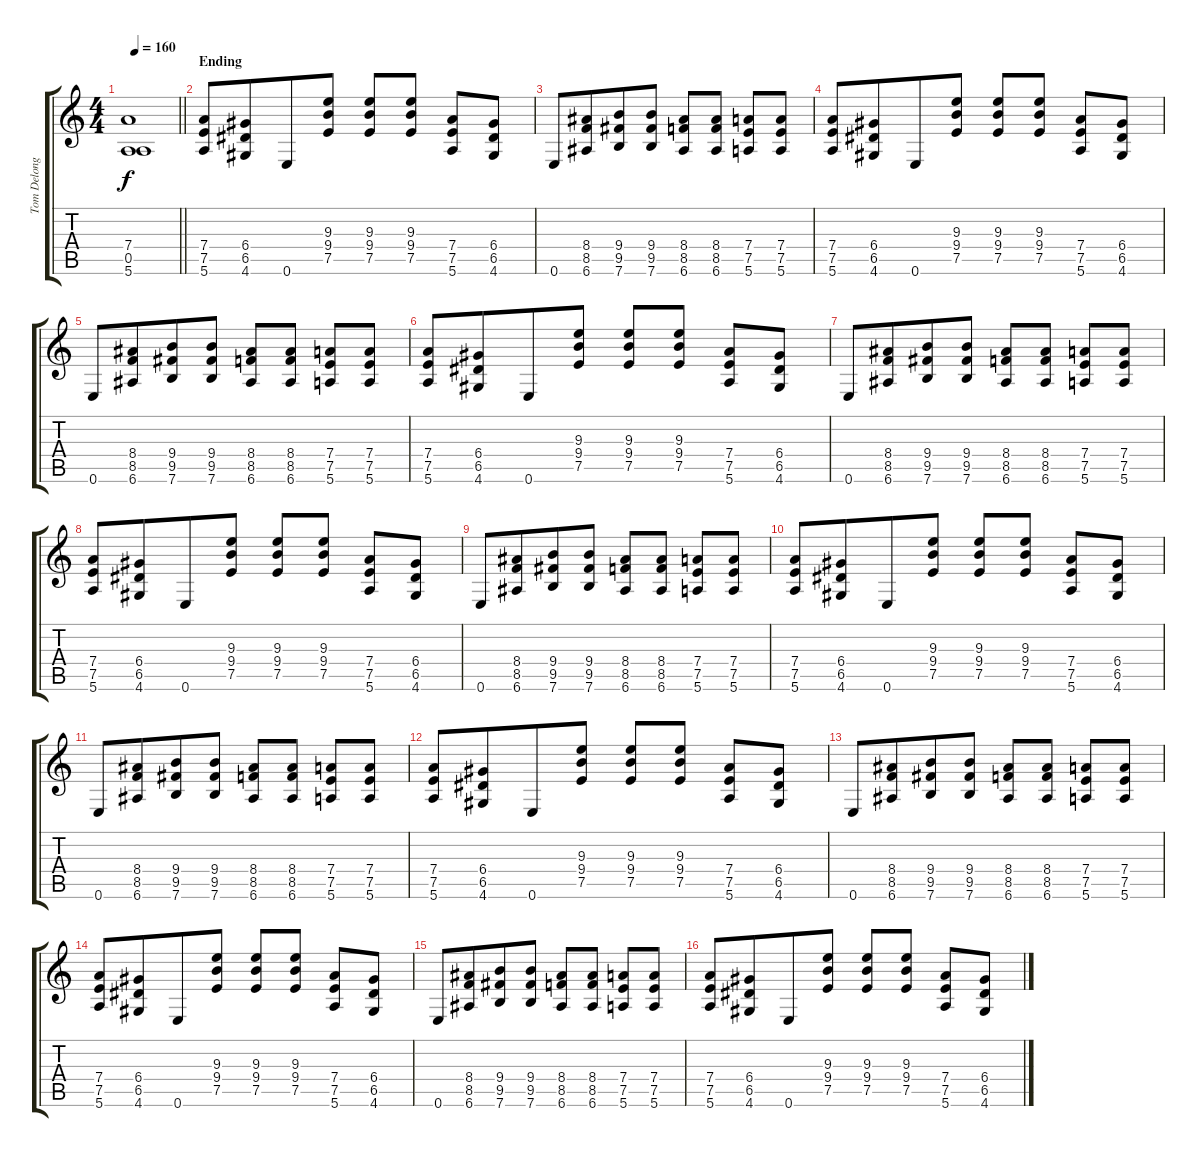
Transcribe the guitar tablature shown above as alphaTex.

\track ("Tom Delonge Distorted Guitar Right Ear" "Tom Delong") {instrument overdrivenguitar}
\staff {score tabs}
\tuning (E4 B3 G3 D3 A2 E2) {hide}
\ts (4 4)
\tempo 160
\clef g2
\barLineRight lightlight
\ks c
(7.4{t} 0.5{t} 5.6{t}).1{dy f} |
\section ("" "Ending")
(7.4 7.5 5.6).8 (6.4 6.5 4.6).8{beam merge} 0.6.8 (9.3 9.4 7.5).8 (9.3 9.4 7.5).8{beam merge} (9.3 9.4 7.5).8 (7.4 7.5 5.6).8{beam merge} (6.4 6.5 4.6).8 |
0.6.8{beam merge} (8.4 8.5 6.6).8{beam merge} (9.4 9.5 7.6).8{beam merge} (9.4 9.5 7.6).8 (8.4 8.5 6.6).8 (8.4 8.5 6.6).8 (7.4 7.5 5.6).8{beam merge} (7.4 7.5 5.6).8 |
(7.4 7.5 5.6).8 (6.4 6.5 4.6).8{beam merge} 0.6.8 (9.3 9.4 7.5).8 (9.3 9.4 7.5).8{beam merge} (9.3 9.4 7.5).8 (7.4 7.5 5.6).8{beam merge} (6.4 6.5 4.6).8 |
0.6.8{beam merge} (8.4 8.5 6.6).8{beam merge} (9.4 9.5 7.6).8{beam merge} (9.4 9.5 7.6).8 (8.4 8.5 6.6).8 (8.4 8.5 6.6).8 (7.4 7.5 5.6).8{beam merge} (7.4 7.5 5.6).8 |
(7.4 7.5 5.6).8 (6.4 6.5 4.6).8{beam merge} 0.6.8 (9.3 9.4 7.5).8 (9.3 9.4 7.5).8{beam merge} (9.3 9.4 7.5).8 (7.4 7.5 5.6).8{beam merge} (6.4 6.5 4.6).8 |
0.6.8{beam merge} (8.4 8.5 6.6).8{beam merge} (9.4 9.5 7.6).8{beam merge} (9.4 9.5 7.6).8 (8.4 8.5 6.6).8 (8.4 8.5 6.6).8 (7.4 7.5 5.6).8{beam merge} (7.4 7.5 5.6).8 |
(7.4 7.5 5.6).8 (6.4 6.5 4.6).8{beam merge} 0.6.8 (9.3 9.4 7.5).8 (9.3 9.4 7.5).8{beam merge} (9.3 9.4 7.5).8 (7.4 7.5 5.6).8{beam merge} (6.4 6.5 4.6).8 |
0.6.8{beam merge} (8.4 8.5 6.6).8{beam merge} (9.4 9.5 7.6).8{beam merge} (9.4 9.5 7.6).8 (8.4 8.5 6.6).8 (8.4 8.5 6.6).8 (7.4 7.5 5.6).8{beam merge} (7.4 7.5 5.6).8 |
(7.4 7.5 5.6).8 (6.4 6.5 4.6).8{beam merge} 0.6.8 (9.3 9.4 7.5).8 (9.3 9.4 7.5).8{beam merge} (9.3 9.4 7.5).8 (7.4 7.5 5.6).8{beam merge} (6.4 6.5 4.6).8 |
0.6.8{beam merge} (8.4 8.5 6.6).8{beam merge} (9.4 9.5 7.6).8{beam merge} (9.4 9.5 7.6).8 (8.4 8.5 6.6).8 (8.4 8.5 6.6).8 (7.4 7.5 5.6).8{beam merge} (7.4 7.5 5.6).8 |
(7.4 7.5 5.6).8 (6.4 6.5 4.6).8{beam merge} 0.6.8 (9.3 9.4 7.5).8 (9.3 9.4 7.5).8{beam merge} (9.3 9.4 7.5).8 (7.4 7.5 5.6).8{beam merge} (6.4 6.5 4.6).8 |
0.6.8{beam merge} (8.4 8.5 6.6).8{beam merge} (9.4 9.5 7.6).8{beam merge} (9.4 9.5 7.6).8 (8.4 8.5 6.6).8 (8.4 8.5 6.6).8 (7.4 7.5 5.6).8{beam merge} (7.4 7.5 5.6).8 |
(7.4 7.5 5.6).8 (6.4 6.5 4.6).8{beam merge} 0.6.8 (9.3 9.4 7.5).8 (9.3 9.4 7.5).8{beam merge} (9.3 9.4 7.5).8 (7.4 7.5 5.6).8{beam merge} (6.4 6.5 4.6).8 |
0.6.8{beam merge} (8.4 8.5 6.6).8{beam merge} (9.4 9.5 7.6).8{beam merge} (9.4 9.5 7.6).8 (8.4 8.5 6.6).8 (8.4 8.5 6.6).8 (7.4 7.5 5.6).8{beam merge} (7.4 7.5 5.6).8 |
(7.4 7.5 5.6).8 (6.4 6.5 4.6).8{beam merge} 0.6.8 (9.3 9.4 7.5).8 (9.3 9.4 7.5).8{beam merge} (9.3 9.4 7.5).8 (7.4 7.5 5.6).8{beam merge} (6.4 6.5 4.6).8
